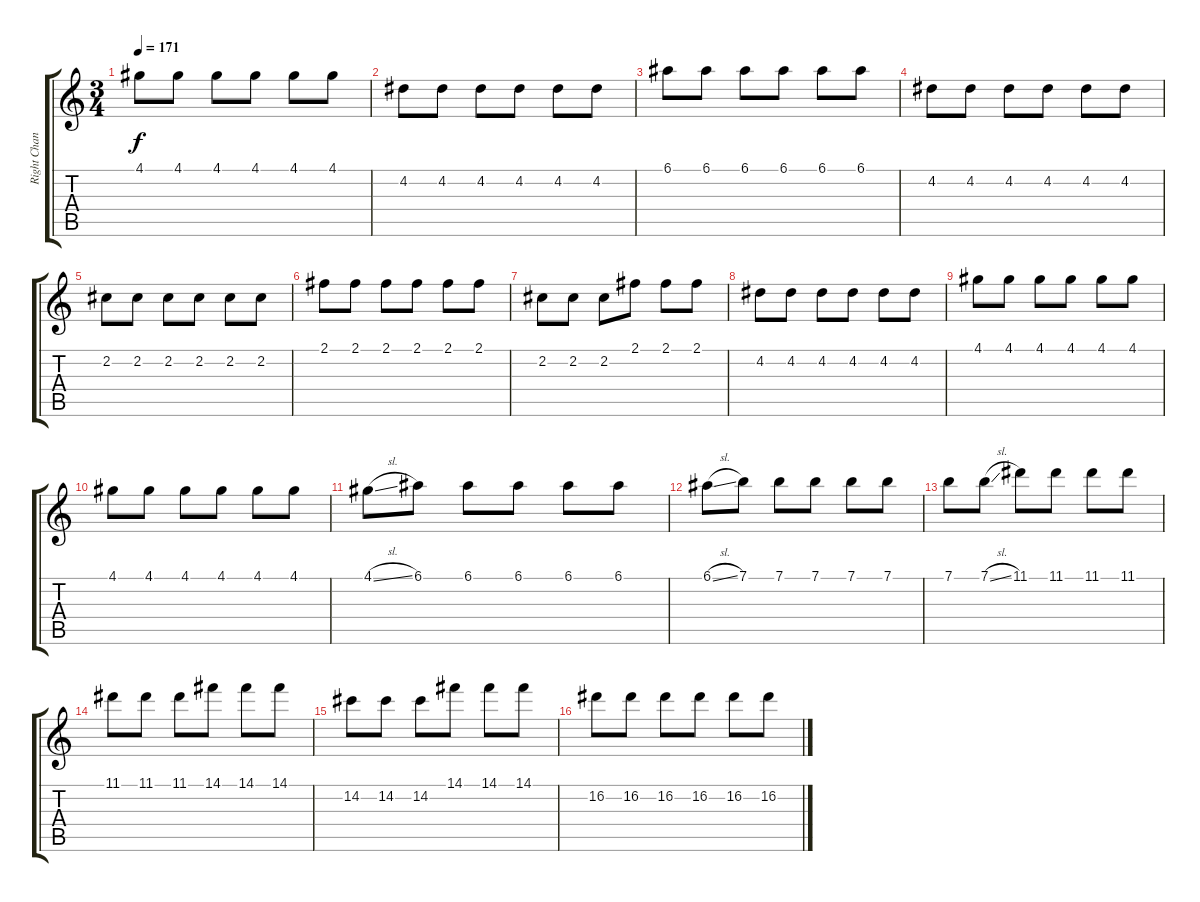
\track ("Right Channel" "Right Chan") {instrument distortionguitar}
\staff {score tabs}
\tuning (E4 B3 G3 D3 A2 D2) {hide}
\ts (3 4)
\tempo 171
\clef g2
\ks c
4.1.8{dy f} 4.1.8 4.1.8 4.1.8 4.1.8 4.1.8 |
4.2.8 4.2.8 4.2.8 4.2.8 4.2.8 4.2.8 |
6.1.8 6.1.8 6.1.8 6.1.8 6.1.8 6.1.8 |
4.2.8 4.2.8 4.2.8 4.2.8 4.2.8 4.2.8 |
2.2.8 2.2.8 2.2.8 2.2.8 2.2.8 2.2.8 |
2.1.8 2.1.8 2.1.8 2.1.8 2.1.8 2.1.8 |
2.2.8 2.2.8 2.2.8 2.1.8 2.1.8 2.1.8 |
4.2.8 4.2.8 4.2.8 4.2.8 4.2.8 4.2.8 |
4.1.8 4.1.8 4.1.8 4.1.8 4.1.8 4.1.8 |
4.1.8 4.1.8 4.1.8 4.1.8 4.1.8 4.1.8 |
4.1{sl}.8 6.1.8 6.1.8 6.1.8 6.1.8 6.1.8 |
6.1{sl}.8 7.1.8 7.1.8 7.1.8 7.1.8 7.1.8 |
7.1.8 7.1{sl}.8 11.1.8 11.1.8 11.1.8 11.1.8 |
11.1.8 11.1.8 11.1.8 14.1.8 14.1.8 14.1.8 |
14.2.8 14.2.8 14.2.8 14.1.8 14.1.8 14.1.8 |
16.2.8 16.2.8 16.2.8 16.2.8 16.2.8 16.2.8
